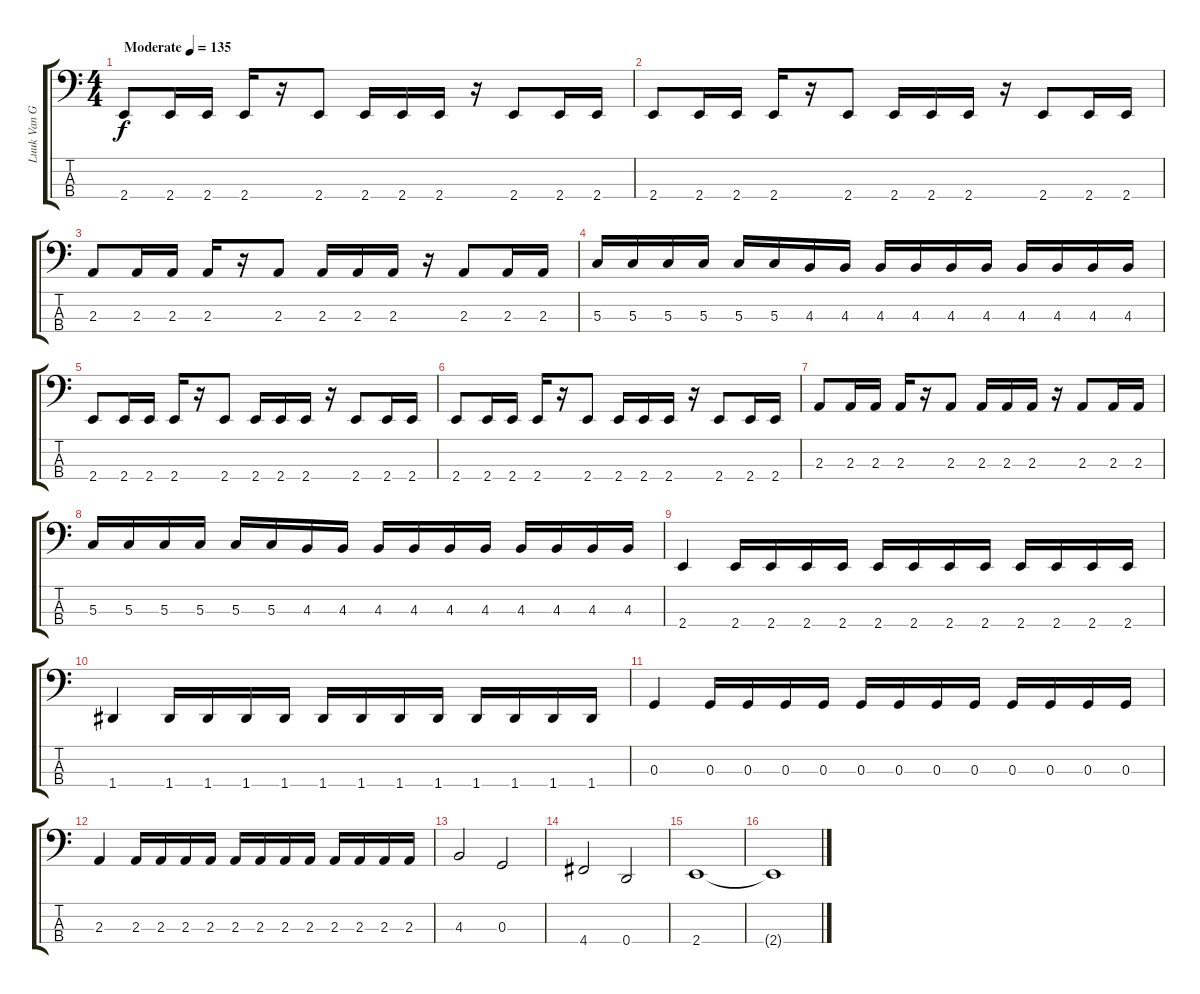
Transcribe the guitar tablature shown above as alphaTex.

\track ("Luuk Van Gerven" "Luuk Van G") {instrument electricbassfinger}
\staff {score tabs}
\tuning (F2 C2 G1 D1) {hide}
\ts (4 4)
\tempo (135 "Moderate")
\clef f4
\ks c
2.4.8{dy f instrument electricbassfinger} 2.4.16 2.4.16 2.4.16 r.16 2.4.8 2.4.16 2.4.16 2.4.16 r.16 2.4.8 2.4.16 2.4.16 |
2.4.8 2.4.16 2.4.16 2.4.16 r.16 2.4.8 2.4.16 2.4.16 2.4.16 r.16 2.4.8 2.4.16 2.4.16 |
2.3.8 2.3.16 2.3.16 2.3.16 r.16 2.3.8 2.3.16 2.3.16 2.3.16 r.16 2.3.8 2.3.16 2.3.16 |
5.3.16 5.3.16 5.3.16 5.3.16 5.3.16 5.3.16 4.3.16 4.3.16 4.3.16 4.3.16 4.3.16 4.3.16 4.3.16 4.3.16 4.3.16 4.3.16 |
2.4.8 2.4.16 2.4.16 2.4.16 r.16 2.4.8 2.4.16 2.4.16 2.4.16 r.16 2.4.8 2.4.16 2.4.16 |
2.4.8 2.4.16 2.4.16 2.4.16 r.16 2.4.8 2.4.16 2.4.16 2.4.16 r.16 2.4.8 2.4.16 2.4.16 |
2.3.8 2.3.16 2.3.16 2.3.16 r.16 2.3.8 2.3.16 2.3.16 2.3.16 r.16 2.3.8 2.3.16 2.3.16 |
5.3.16 5.3.16 5.3.16 5.3.16 5.3.16 5.3.16 4.3.16 4.3.16 4.3.16 4.3.16 4.3.16 4.3.16 4.3.16 4.3.16 4.3.16 4.3.16 |
2.4.4 2.4.16 2.4.16 2.4.16 2.4.16 2.4.16 2.4.16 2.4.16 2.4.16 2.4.16 2.4.16 2.4.16 2.4.16 |
1.4.4 1.4.16 1.4.16 1.4.16 1.4.16 1.4.16 1.4.16 1.4.16 1.4.16 1.4.16 1.4.16 1.4.16 1.4.16 |
0.3.4 0.3.16 0.3.16 0.3.16 0.3.16 0.3.16 0.3.16 0.3.16 0.3.16 0.3.16 0.3.16 0.3.16 0.3.16 |
2.3.4 2.3.16 2.3.16 2.3.16 2.3.16 2.3.16 2.3.16 2.3.16 2.3.16 2.3.16 2.3.16 2.3.16 2.3.16 |
4.3.2 0.3.2 |
4.4.2 0.4.2 |
2.4.1 |
2.4{t}.1
